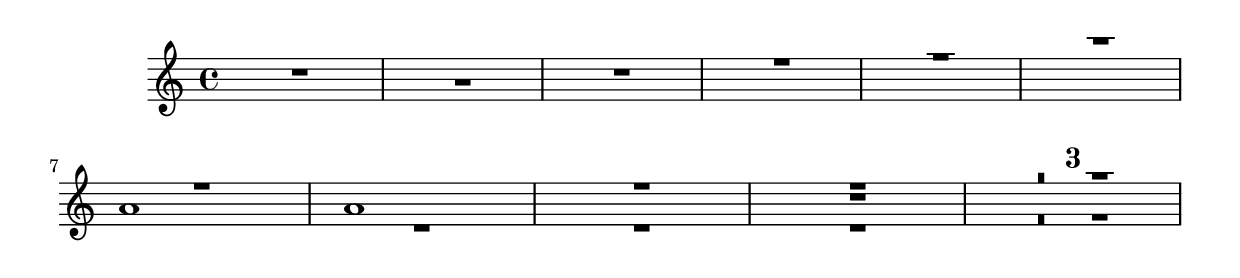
% DO NOT EDIT this file manually; it is automatically
% generated from Documentation/snippets/new
% Make any changes in Documentation/snippets/new/
% and then run scripts/auxiliar/makelsr.py
%
% This file is in the public domain.
%% Note: this file works from version 2.15.14
\version "2.15.14"

\header {
  lsrtags = "rhythms, tweaks-and-overrides"

  texidoc = "
Unlike ordinary rests, there is no predefined command to change the
staff position of a multi-measure rest symbol of either form by
attaching it to a note.  However, in polyphonic music multi-measure
rests in odd-numbered and even-numbered voices are vertically
separated. The positioning of multi-measure rests can be controlled as
follows:

"
  doctitle = "Positioning multi-measure rests"
} % begin verbatim


\relative c'' {
  % Multi-measure rests by default are set under the fourth line
  R1
  % They can be moved using an override
  \override MultiMeasureRest #'staff-position = #-2
  R1
  \override MultiMeasureRest #'staff-position = #0
  R1
  \override MultiMeasureRest #'staff-position = #2
  R1
  \override MultiMeasureRest #'staff-position = #3
  R1
  \override MultiMeasureRest #'staff-position = #6
  R1
  \revert MultiMeasureRest #'staff-position
  \break

  % In two Voices, odd-numbered voices are under the top line
  << { R1 } \\ { a1 } >>
  % Even-numbered voices are under the bottom line
  << { a1 } \\ { R1 } >>
  % Multi-measure rests in both voices remain separate
  << { R1 } \\ { R1 } >>

  % Separating multi-measure rests in more than two voices
  % requires an override
  << { R1 } \\ { R1 } \\
     \once \override MultiMeasureRest #'staff-position = #0
     { R1 }
  >>

  % Using compressed bars in multiple voices requires another override
  % in all voices to avoid multiple instances being printed
  \compressFullBarRests
  <<
   \revert MultiMeasureRest #'staff-position
    { R1*3 }
    \\
   \revert MultiMeasureRest #'staff-position
    { R1*3 }
  >>
}
